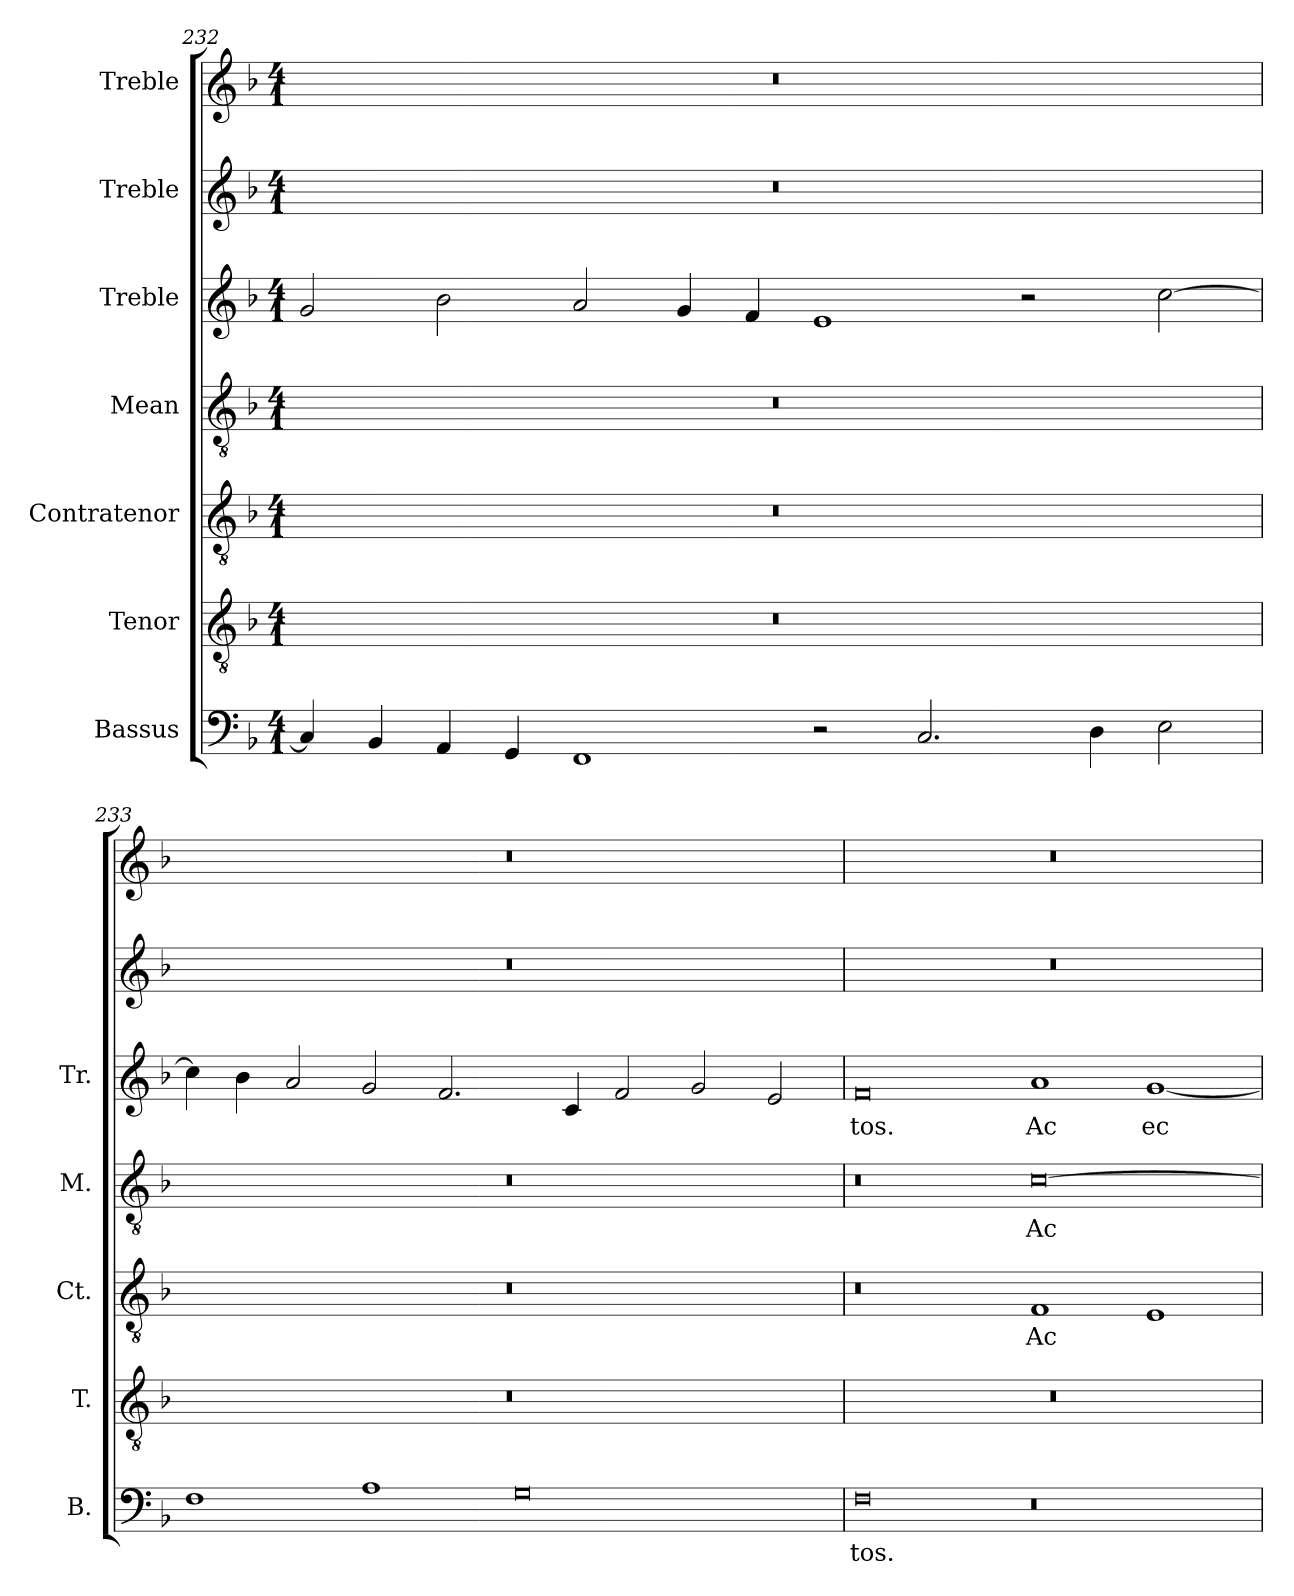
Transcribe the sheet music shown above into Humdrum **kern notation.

**kern	**text	**kern	**kern	**text	**kern	**text	**kern	**text	**kern	**kern
*part7	*part7	*part6	*part5	*part5	*part4	*part4	*part3	*part3	*part2	*part1
*staff7	*staff7	*staff6	*staff5	*staff5	*staff4	*staff4	*staff3	*staff3	*staff2	*staff1
*I"Bassus	*	*I"Tenor	*I"Contratenor	*	*I"Mean	*	*I"Treble	*	*I"Treble	*I"Treble
*I'B.	*	*I'T.	*I'Ct.	*	*I'M.	*	*I'Tr.	*	*	*
*clefF4	*	*clefGv2	*clefGv2	*	*clefGv2	*	*clefG2	*	*clefG2	*clefG2
*	*	*ITrd7c12	*ITrd7c12	*	*ITrd7c12	*	*	*	*	*
*k[b-]	*	*k[b-]	*k[b-]	*	*k[b-]	*	*k[b-]	*	*k[b-]	*k[b-]
*F:	*	*F:	*F:	*	*F:	*	*F:	*	*F:	*F:
*M4/1	*	*M4/1	*M4/1	*	*M4/1	*	*M4/1	*	*M4/1	*M4/1
=232	=232	=232	=232	=232	=232	=232	=232	=232	=232	=232
!	!	!LO:N:vis=1	!LO:N:vis=1	!	!LO:N:vis=1	!	!	!	!LO:N:vis=1	!LO:N:vis=1
4Ci/]	.	00r	00r	.	00r	.	2gi/	.	00r	00r
4BB-i/	.	.	.	.	.	.	.	.	.	.
4AAi/	.	.	.	.	.	.	2b-i\	.	.	.
4GGi/	.	.	.	.	.	.	.	.	.	.
1FFi	.	.	.	.	.	.	2ai/	.	.	.
.	.	.	.	.	.	.	4gi/	.	.	.
.	.	.	.	.	.	.	4fi/	.	.	.
2r	.	.	.	.	.	.	1ei	.	.	.
2.Ci/	.	.	.	.	.	.	.	.	.	.
.	.	.	.	.	.	.	2r	.	.	.
4Di\	.	.	.	.	.	.	.	.	.	.
2Ei\	.	.	.	.	.	.	[>2cci\	.	.	.
!!LO:LB:g=z
=233	=233	=233	=233	=233	=233	=233	=233	=233	=233	=233
!	!	!LO:N:vis=1	!LO:N:vis=1	!	!LO:N:vis=1	!	!	!	!LO:N:vis=1	!LO:N:vis=1
1Fi	.	00r	00r	.	00r	.	4cci\]	.	00r	00r
.	.	.	.	.	.	.	4b-i\	.	.	.
.	.	.	.	.	.	.	2ai/	.	.	.
1Ai	.	.	.	.	.	.	2gi/	.	.	.
.	.	.	.	.	.	.	2.fi/	.	.	.
0Gi	.	.	.	.	.	.	.	.	.	.
.	.	.	.	.	.	.	4ci/	.	.	.
.	.	.	.	.	.	.	2fi/	.	.	.
.	.	.	.	.	.	.	2gi/	.	.	.
.	.	.	.	.	.	.	2ei/	.	.	.
=234	=234	=234	=234	=234	=234	=234	=234	=234	=234	=234
!	!LO:LY:b:color=#000000	!LO:N:vis=1	!	!	!	!	!	!	!	!
!	!	!	!	!	!	!	!	!LO:LY:b:color=#000000	!LO:N:vis=1	!LO:N:vis=1
0Fi	-tos.	00r	0r	.	0r	.	0fi	-tos.	00r	00r
!	!	!	!	!LO:LY:b:color=#000000	!	!	!	!	!	!
!	!	!	!	!	!	!LO:LY:b:color=#000000	!	!	!	!
!	!	!	!	!	!	!	!	!LO:LY:b:color=#000000	!	!
0r	.	.	1FFi	Ac	[>0Ci	Ac	1ai	Ac	.	.
!	!	!	!	!	!	!	!	!LO:LY:b:color=#000000	!	!
.	.	.	1EEi	.	.	.	[<1gi	ec-	.	.
=	=	=	=	=	=	=	=	=	=	=
*-	*-	*-	*-	*-	*-	*-	*-	*-	*-	*-
